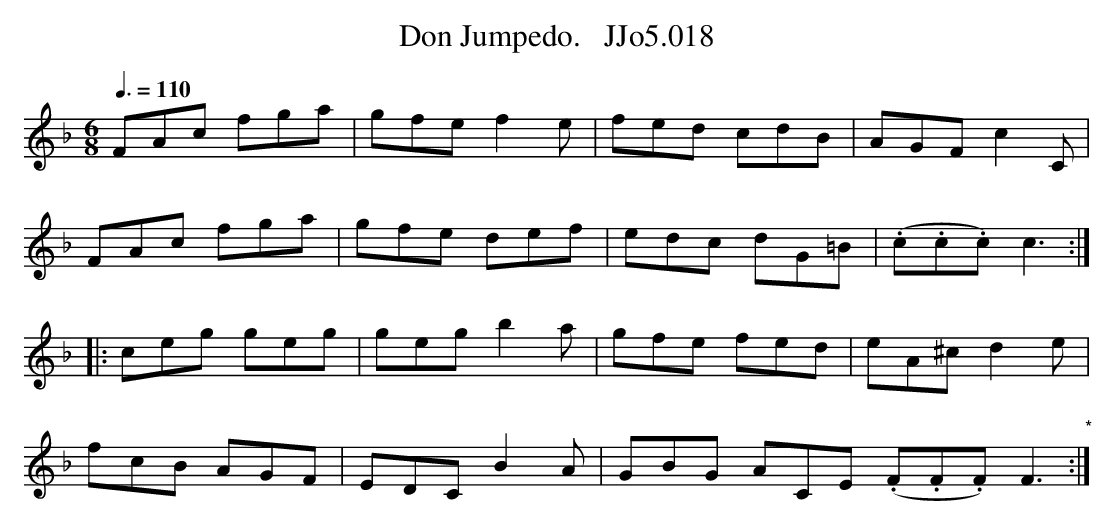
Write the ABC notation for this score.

X:1
T:Don Jumpedo.   JJo5.018
M:6/8
L:1/8
Q:3/8=110
K:F
FAc fga|gfe f2e|fed cdB|AGF c2C|
FAc fga|gfe def|edc dG=B|(.c.c.c) c3 :|
|: ceg geg|geg b2a|gfe fed|eA^c d2e|
fcB AGF|EDC B2A|GBG ACE (.F.F.F) F3 "*":|
